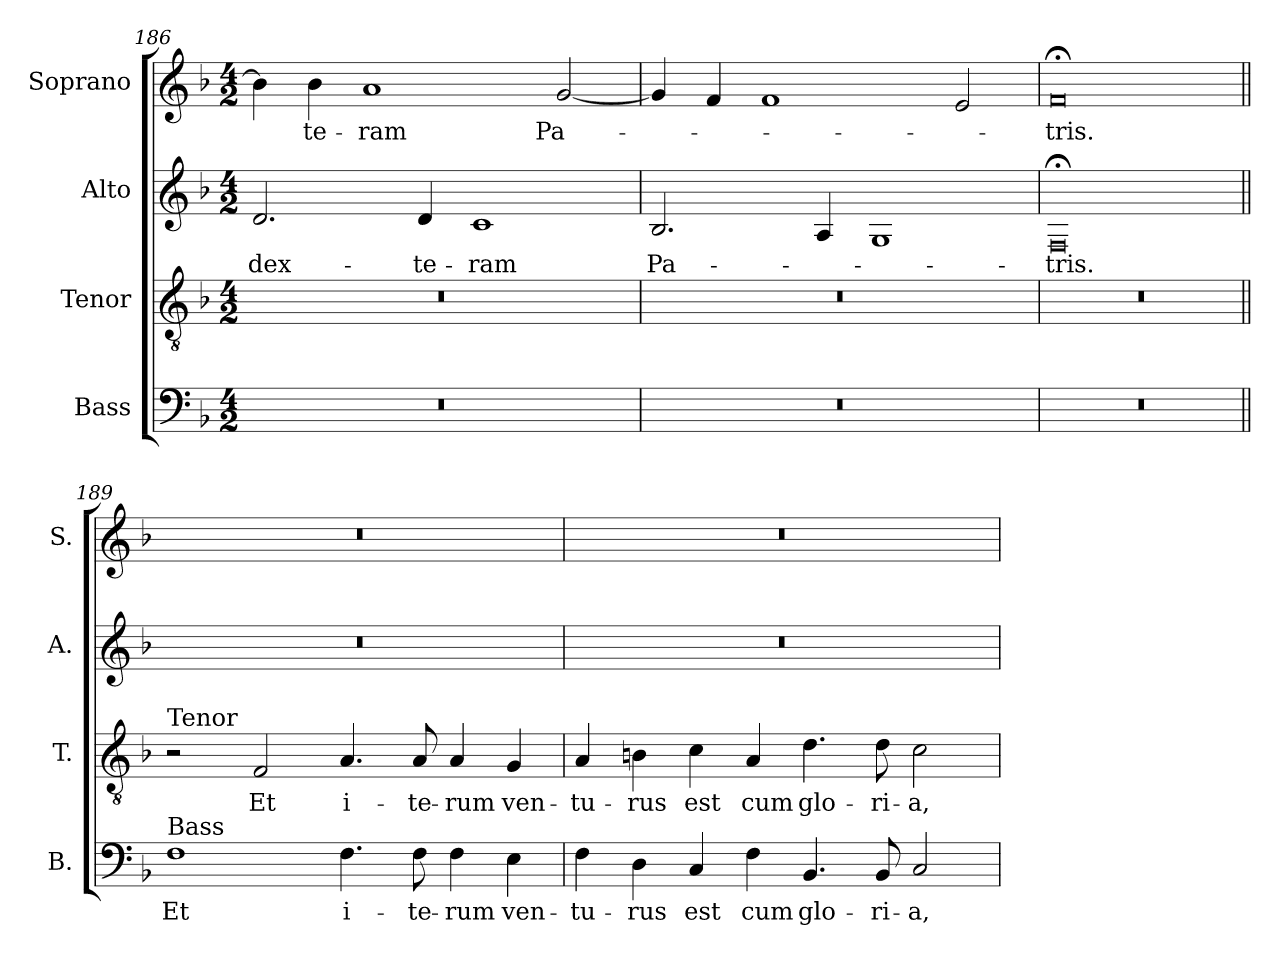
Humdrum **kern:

**kern	**text	**kern	**text	**kern	**text	**kern	**text
*part4	*part4	*part3	*part3	*part2	*part2	*part1	*part1
*staff4	*staff4	*staff3	*staff3	*staff2	*staff2	*staff1	*staff1
*I"Bass	*	*I"Tenor	*	*I"Alto	*	*I"Soprano	*
*I'B.	*	*I'T.	*	*I'A.	*	*I'S.	*
*clefF4	*	*clefGv2	*	*clefG2	*	*clefG2	*
*	*	*ITrd7c12	*	*	*	*	*
*k[b-]	*	*k[b-]	*	*k[b-]	*	*k[b-]	*
*F:	*	*F:	*	*F:	*	*F:	*
*M4/2	*	*M4/2	*	*M4/2	*	*M4/2	*
=186	=186	=186	=186	=186	=186	=186	=186
!LO:N:vis=1	!	!LO:N:vis=1	!	!	!	!	!
!	!	!	!	!	!LO:LY:b:color=#000000	!	!
0r	.	0r	.	2.di/	dex-	4b-i\]	.
!	!	!	!	!	!	!	!LO:LY:b:color=#000000
.	.	.	.	.	.	4b-i\	-te-
!	!	!	!	!	!	!	!LO:LY:b:color=#000000
.	.	.	.	.	.	1ai	-ram
!	!	!	!	!	!LO:LY:b:color=#000000	!	!
.	.	.	.	4di/	-te-	.	.
!	!	!	!	!	!LO:LY:b:color=#000000	!	!
.	.	.	.	1ci	-ram	.	.
!	!	!	!	!	!	!	!LO:LY:b:color=#000000
.	.	.	.	.	.	[2gi/	Pa-
=187	=187	=187	=187	=187	=187	=187	=187
!LO:N:vis=1	!	!LO:N:vis=1	!	!	!	!	!
!	!	!	!	!	!LO:LY:b:color=#000000	!	!
0r	.	0r	.	2.B-i/	Pa-	4gi/]	.
.	.	.	.	.	.	4fi/	.
.	.	.	.	.	.	1fi	.
.	.	.	.	4Ai/	.	.	.
.	.	.	.	1Gi	.	.	.
.	.	.	.	.	.	2ei/	.
=188	=188	=188	=188	=188	=188	=188	=188
!LO:N:vis=1	!	!LO:N:vis=1	!	!	!	!	!
!	!	!	!	!	!LO:LY:b:color=#000000	!	!
!	!	!	!	!	!	!	!LO:LY:b:color=#000000
0r	.	0r	.	0F;i	-tris.	0f;i	-tris.
!!LO:LB:g=z
=189||	=189||	=189||	=189||	=189||	=189||	=189||	=189||
!	!	!LO:TX:a:t=Tenor	!	!	!	!	!
!LO:TX:a:t=Bass	!	!	!	!	!	!	!
!	!LO:LY:b:color=#000000	!	!	!LO:N:vis=1	!	!LO:N:vis=1	!
1Fi	Et	2r	.	0r	.	0r	.
!	!	!	!LO:LY:b:color=#000000	!	!	!	!
.	.	2FFi/	Et	.	.	.	.
!	!LO:LY:b:color=#000000	!	!	!	!	!	!
!	!	!	!LO:LY:b:color=#000000	!	!	!	!
4.Fi\	i-	4.AAi/	i-	.	.	.	.
!	!LO:LY:b:color=#000000	!	!	!	!	!	!
!	!	!	!LO:LY:b:color=#000000	!	!	!	!
8Fi\	-te-	8AAi/	-te-	.	.	.	.
!	!LO:LY:b:color=#000000	!	!	!	!	!	!
!	!	!	!LO:LY:b:color=#000000	!	!	!	!
4Fi\	-rum	4AAi/	-rum	.	.	.	.
!	!LO:LY:b:color=#000000	!	!	!	!	!	!
!	!	!	!LO:LY:b:color=#000000	!	!	!	!
4Ei\	ven-	4GGi/	ven-	.	.	.	.
=190	=190	=190	=190	=190	=190	=190	=190
!	!LO:LY:b:color=#000000	!	!	!	!	!	!
!	!	!	!LO:LY:b:color=#000000	!LO:N:vis=1	!	!LO:N:vis=1	!
4Fi\	-tu-	4AAi/	-tu-	0r	.	0r	.
!	!LO:LY:b:color=#000000	!	!	!	!	!	!
!	!	!	!LO:LY:b:color=#000000	!	!	!	!
4Di\	-rus	4BBni\	-rus	.	.	.	.
!	!LO:LY:b:color=#000000	!	!	!	!	!	!
!	!	!	!LO:LY:b:color=#000000	!	!	!	!
4Ci/	est	4Ci\	est	.	.	.	.
!	!LO:LY:b:color=#000000	!	!	!	!	!	!
!	!	!	!LO:LY:b:color=#000000	!	!	!	!
4Fi\	cum	4AAi/	cum	.	.	.	.
!	!LO:LY:b:color=#000000	!	!	!	!	!	!
!	!	!	!LO:LY:b:color=#000000	!	!	!	!
4.BB-i/	glo-	4.Di\	glo-	.	.	.	.
!	!LO:LY:b:color=#000000	!	!	!	!	!	!
!	!	!	!LO:LY:b:color=#000000	!	!	!	!
8BB-i/	-ri-	8Di\	-ri-	.	.	.	.
!	!LO:LY:b:color=#000000	!	!	!	!	!	!
!	!	!	!LO:LY:b:color=#000000	!	!	!	!
2Ci/	-a,	2Ci\	-a,	.	.	.	.
=	=	=	=	=	=	=	=
*-	*-	*-	*-	*-	*-	*-	*-
